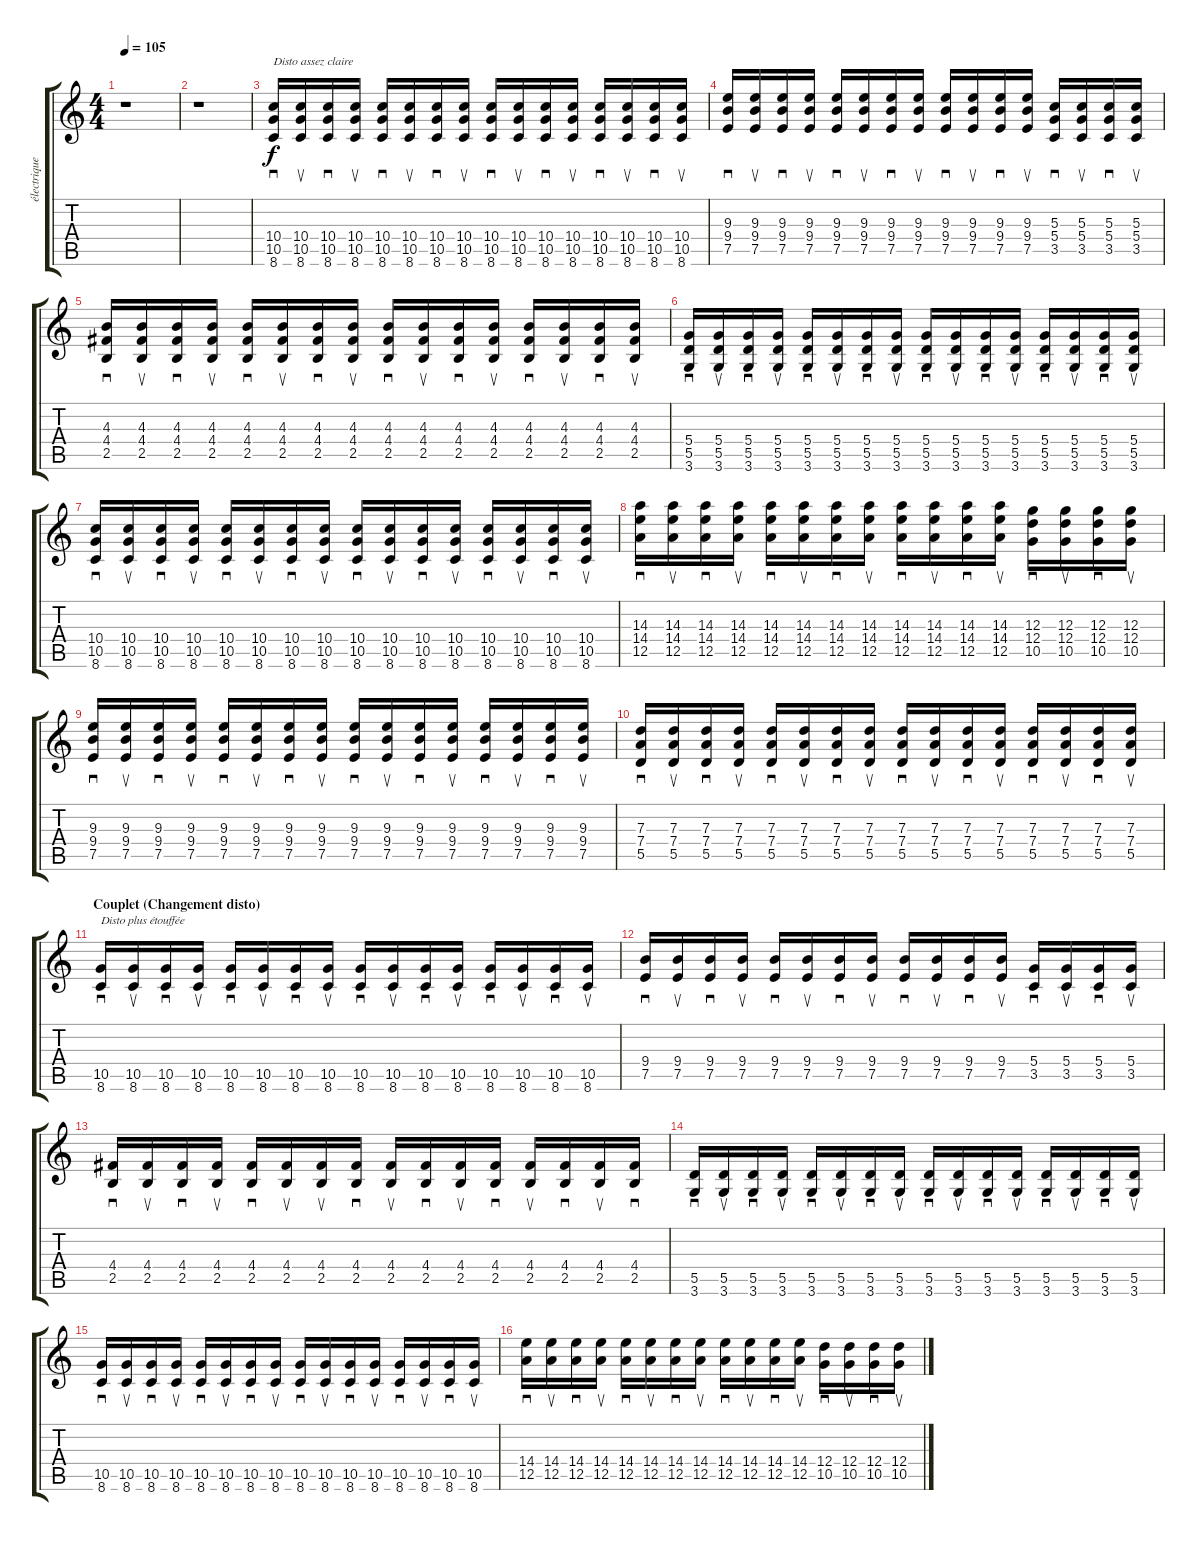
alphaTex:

\track ("électrique overdrivée (1ère)" "électrique") {instrument overdrivenguitar}
\staff {score tabs}
\tuning (E4 B3 G3 D3 A2 E2) {hide}
\ts (4 4)
\tempo 105
\clef g2
\ks c
r.1{dy f} |
r.1 |
(10.4 10.5 8.6).16{sd txt "Disto assez claire"} (10.4 10.5 8.6).16{su} (10.4 10.5 8.6).16{sd} (10.4 10.5 8.6).16{su} (10.4 10.5 8.6).16{sd} (10.4 10.5 8.6).16{su} (10.4 10.5 8.6).16{sd} (10.4 10.5 8.6).16{su} (10.4 10.5 8.6).16{sd} (10.4 10.5 8.6).16{su} (10.4 10.5 8.6).16{sd} (10.4 10.5 8.6).16{su} (10.4 10.5 8.6).16{sd} (10.4 10.5 8.6).16{su} (10.4 10.5 8.6).16{sd} (10.4 10.5 8.6).16{su} |
(9.3 9.4 7.5).16{sd} (9.3 9.4 7.5).16{su} (9.3 9.4 7.5).16{sd} (9.3 9.4 7.5).16{su} (9.3 9.4 7.5).16{sd} (9.3 9.4 7.5).16{su} (9.3 9.4 7.5).16{sd} (9.3 9.4 7.5).16{su} (9.3 9.4 7.5).16{sd} (9.3 9.4 7.5).16{su} (9.3 9.4 7.5).16{sd} (9.3 9.4 7.5).16{su} (5.3 5.4 3.5).16{sd} (5.3 5.4 3.5).16{su} (5.3 5.4 3.5).16{sd} (5.3 5.4 3.5).16{su} |
(4.3 4.4 2.5).16{sd} (4.3 4.4 2.5).16{su} (4.3 4.4 2.5).16{sd} (4.3 4.4 2.5).16{su} (4.3 4.4 2.5).16{sd} (4.3 4.4 2.5).16{su} (4.3 4.4 2.5).16{sd} (4.3 4.4 2.5).16{su} (4.3 4.4 2.5).16{sd} (4.3 4.4 2.5).16{su} (4.3 4.4 2.5).16{sd} (4.3 4.4 2.5).16{su} (4.3 4.4 2.5).16{sd} (4.3 4.4 2.5).16{su} (4.3 4.4 2.5).16{sd} (4.3 4.4 2.5).16{su} |
(5.4 5.5 3.6).16{sd} (5.4 5.5 3.6).16{su} (5.4 5.5 3.6).16{sd} (5.4 5.5 3.6).16{su} (5.4 5.5 3.6).16{sd} (5.4 5.5 3.6).16{su} (5.4 5.5 3.6).16{sd} (5.4 5.5 3.6).16{su} (5.4 5.5 3.6).16{sd} (5.4 5.5 3.6).16{su} (5.4 5.5 3.6).16{sd} (5.4 5.5 3.6).16{su} (5.4 5.5 3.6).16{sd} (5.4 5.5 3.6).16{su} (5.4 5.5 3.6).16{sd} (5.4 5.5 3.6).16{su} |
(10.4 10.5 8.6).16{sd} (10.4 10.5 8.6).16{su} (10.4 10.5 8.6).16{sd} (10.4 10.5 8.6).16{su} (10.4 10.5 8.6).16{sd} (10.4 10.5 8.6).16{su} (10.4 10.5 8.6).16{sd} (10.4 10.5 8.6).16{su} (10.4 10.5 8.6).16{sd} (10.4 10.5 8.6).16{su} (10.4 10.5 8.6).16{sd} (10.4 10.5 8.6).16{su} (10.4 10.5 8.6).16{sd} (10.4 10.5 8.6).16{su} (10.4 10.5 8.6).16{sd} (10.4 10.5 8.6).16{su} |
(14.3 14.4 12.5).16{sd} (14.3 14.4 12.5).16{su} (14.3 14.4 12.5).16{sd} (14.3 14.4 12.5).16{su} (14.3 14.4 12.5).16{sd} (14.3 14.4 12.5).16{su} (14.3 14.4 12.5).16{sd} (14.3 14.4 12.5).16{su} (14.3 14.4 12.5).16{sd} (14.3 14.4 12.5).16{su} (14.3 14.4 12.5).16{sd} (14.3 14.4 12.5).16{su} (12.3 12.4 10.5).16{sd} (12.3 12.4 10.5).16{su} (12.3 12.4 10.5).16{sd} (12.3 12.4 10.5).16{su} |
(9.3 9.4 7.5).16{sd} (9.3 9.4 7.5).16{su} (9.3 9.4 7.5).16{sd} (9.3 9.4 7.5).16{su} (9.3 9.4 7.5).16{sd} (9.3 9.4 7.5).16{su} (9.3 9.4 7.5).16{sd} (9.3 9.4 7.5).16{su} (9.3 9.4 7.5).16{sd} (9.3 9.4 7.5).16{su} (9.3 9.4 7.5).16{sd} (9.3 9.4 7.5).16{su} (9.3 9.4 7.5).16{sd} (9.3 9.4 7.5).16{su} (9.3 9.4 7.5).16{sd} (9.3 9.4 7.5).16{su} |
(7.3 7.4 5.5).16{sd} (7.3 7.4 5.5).16{su} (7.3 7.4 5.5).16{sd} (7.3 7.4 5.5).16{su} (7.3 7.4 5.5).16{sd} (7.3 7.4 5.5).16{su} (7.3 7.4 5.5).16{sd} (7.3 7.4 5.5).16{su} (7.3 7.4 5.5).16{sd} (7.3 7.4 5.5).16{su} (7.3 7.4 5.5).16{sd} (7.3 7.4 5.5).16{su} (7.3 7.4 5.5).16{sd} (7.3 7.4 5.5).16{su} (7.3 7.4 5.5).16{sd} (7.3 7.4 5.5).16{su} |
\section ("" "Couplet (Changement disto)")
(10.5 8.6).16{sd txt "Disto plus étouffée" instrument distortionguitar} (10.5 8.6).16{su} (10.5 8.6).16{sd} (10.5 8.6).16{su} (10.5 8.6).16{sd} (10.5 8.6).16{su} (10.5 8.6).16{sd} (10.5 8.6).16{su} (10.5 8.6).16{sd} (10.5 8.6).16{su} (10.5 8.6).16{sd} (10.5 8.6).16{su} (10.5 8.6).16{sd} (10.5 8.6).16{su} (10.5 8.6).16{sd} (10.5 8.6).16{su} |
(9.4 7.5).16{sd} (9.4 7.5).16{su} (9.4 7.5).16{sd} (9.4 7.5).16{su} (9.4 7.5).16{sd} (9.4 7.5).16{su} (9.4 7.5).16{sd} (9.4 7.5).16{su} (9.4 7.5).16{sd} (9.4 7.5).16{su} (9.4 7.5).16{sd} (9.4 7.5).16{su} (5.4 3.5).16{sd} (5.4 3.5).16{su} (5.4 3.5).16{sd} (5.4 3.5).16{su} |
(4.4 2.5).16{sd} (4.4 2.5).16{su} (4.4 2.5).16{sd} (4.4 2.5).16{su} (4.4 2.5).16{sd} (4.4 2.5).16{su} (4.4 2.5).16{su} (4.4 2.5).16{sd} (4.4 2.5).16{su} (4.4 2.5).16{sd} (4.4 2.5).16{su} (4.4 2.5).16{sd} (4.4 2.5).16{su} (4.4 2.5).16{sd} (4.4 2.5).16{su} (4.4 2.5).16{sd} |
(5.5 3.6).16{sd} (5.5 3.6).16{su} (5.5 3.6).16{sd} (5.5 3.6).16{su} (5.5 3.6).16{sd} (5.5 3.6).16{su} (5.5 3.6).16{sd} (5.5 3.6).16{su} (5.5 3.6).16{sd} (5.5 3.6).16{su} (5.5 3.6).16{sd} (5.5 3.6).16{su} (5.5 3.6).16{sd} (5.5 3.6).16{su} (5.5 3.6).16{sd} (5.5 3.6).16{su} |
(10.5 8.6).16{sd} (10.5 8.6).16{su} (10.5 8.6).16{sd} (10.5 8.6).16{su} (10.5 8.6).16{sd} (10.5 8.6).16{su} (10.5 8.6).16{sd} (10.5 8.6).16{su} (10.5 8.6).16{sd} (10.5 8.6).16{su} (10.5 8.6).16{sd} (10.5 8.6).16{su} (10.5 8.6).16{sd} (10.5 8.6).16{su} (10.5 8.6).16{sd} (10.5 8.6).16{su} |
(14.4 12.5).16{sd} (14.4 12.5).16{su} (14.4 12.5).16{sd} (14.4 12.5).16{su} (14.4 12.5).16{sd} (14.4 12.5).16{su} (14.4 12.5).16{sd} (14.4 12.5).16{su} (14.4 12.5).16{sd} (14.4 12.5).16{su} (14.4 12.5).16{sd} (14.4 12.5).16{su} (12.4 10.5).16{sd} (12.4 10.5).16{su} (12.4 10.5).16{sd} (12.4 10.5).16{su}
